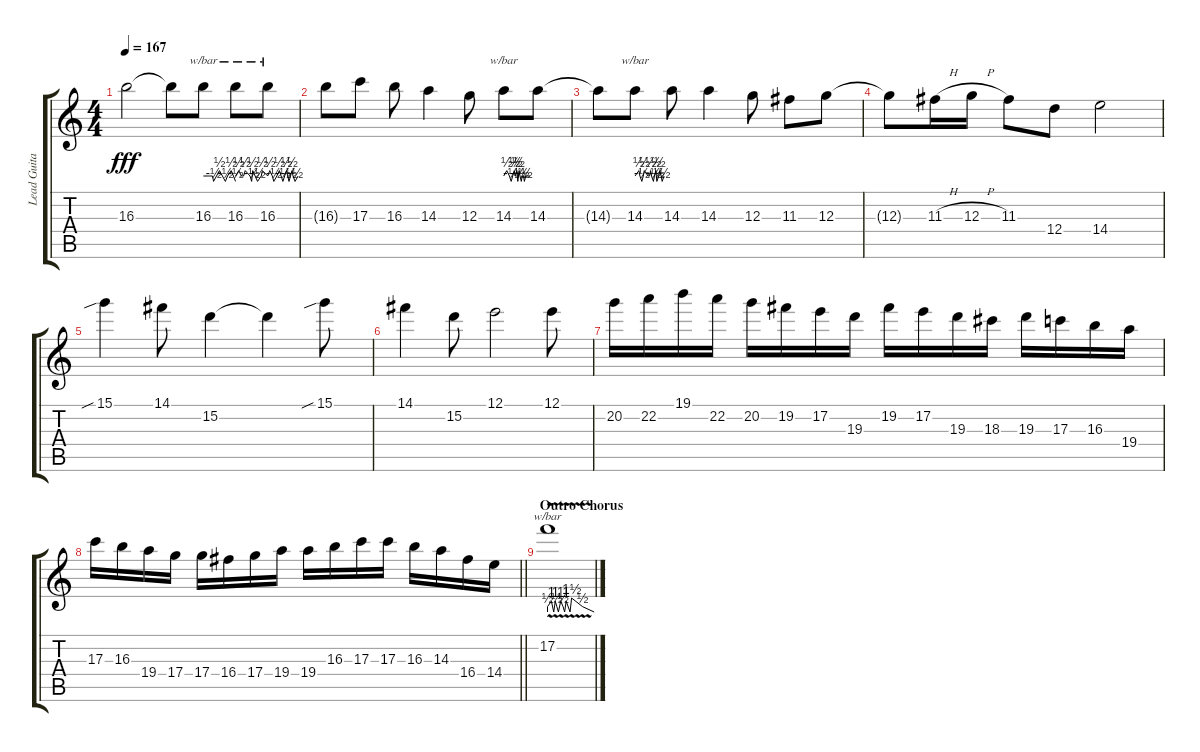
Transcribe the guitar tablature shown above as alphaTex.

\track ("Lead Guitars" "Lead Guita") {instrument distortionguitar}
\staff {score tabs}
\tuning (E4 B3 G3 D3 A2 E2) {hide}
\ts (4 4)
\tempo 167
\clef g2
\ks c
16.3.2{dy fff} 16.3{t}.8 16.3.8{tbe (custom default 0 0 7 0 9 0 11 0 17 0 19 -2 30 2 41 -2 45 0 52 2 60 -2)} 16.3.8{tbe (custom default 0 0 6 2 11 0 15 0 18 2 27 0 30 -2 32 2 41 -2 48 0 50 2 60 0)} 16.3.8{tbe (custom default 0 0 4 2 9 0 12 -2 18 0 23 2 30 -2 37 2 42 -2 48 2 50 0 54 -2 60 0)} |
16.3{t}.8 17.3.8 16.3.8 14.3.4 12.3.8 14.3.8{tbe (custom default 0 0 7 2 13 0 17 -2 24 2 26 0 30 2 32 -2 35 2 37 0 40 -2 42 0 45 0 47 -2 50 0 53 0 60 0)} 14.3.8 |
14.3{t}.8 14.3.8{tbe (custom default 0 0 8 2 10 0 14 -2 17 0 19 2 27 0 30 0 32 2 34 0 38 -2 40 0 43 2 45 -2 49 0 51 2 54 0 56 -2 60 0)} 14.3.8 14.3.4 12.3.8 11.3.8 12.3.8 |
12.3{t}.8 11.3{h}.16 12.3{h}.16 11.3.8 12.4.8 14.4.2 |
15.1{sib}.4 14.1.8 15.2.4 15.2{t}.4 15.1{sib}.8 |
14.1.4 15.2.8 12.1.2 12.1.8 |
20.2.16 22.2.16 19.1.16 22.2.16 20.2.16 19.2.16 17.2.16 19.3.16 19.2.16 17.2.16 19.3.16 18.3.16 19.3.16 17.3.16 16.3.16 19.4.16 |
\barLineRight lightlight
17.3.16 16.3.16 19.4.16 17.4.16 17.4.16 16.4.16 17.4.16 19.4.16 19.4.16 16.3.16 17.3.16 17.3.16 16.3.16 14.3.16 16.4.16 14.4.16 |
\section ("" "Outro Chorus")
17.2{v}.1{tbe (custom default 0 2 5 4 8 0 10 4 12 2 14 0 17 4 20 2 22 0 24 4 29 0 31 6 45 2 60 0)}
